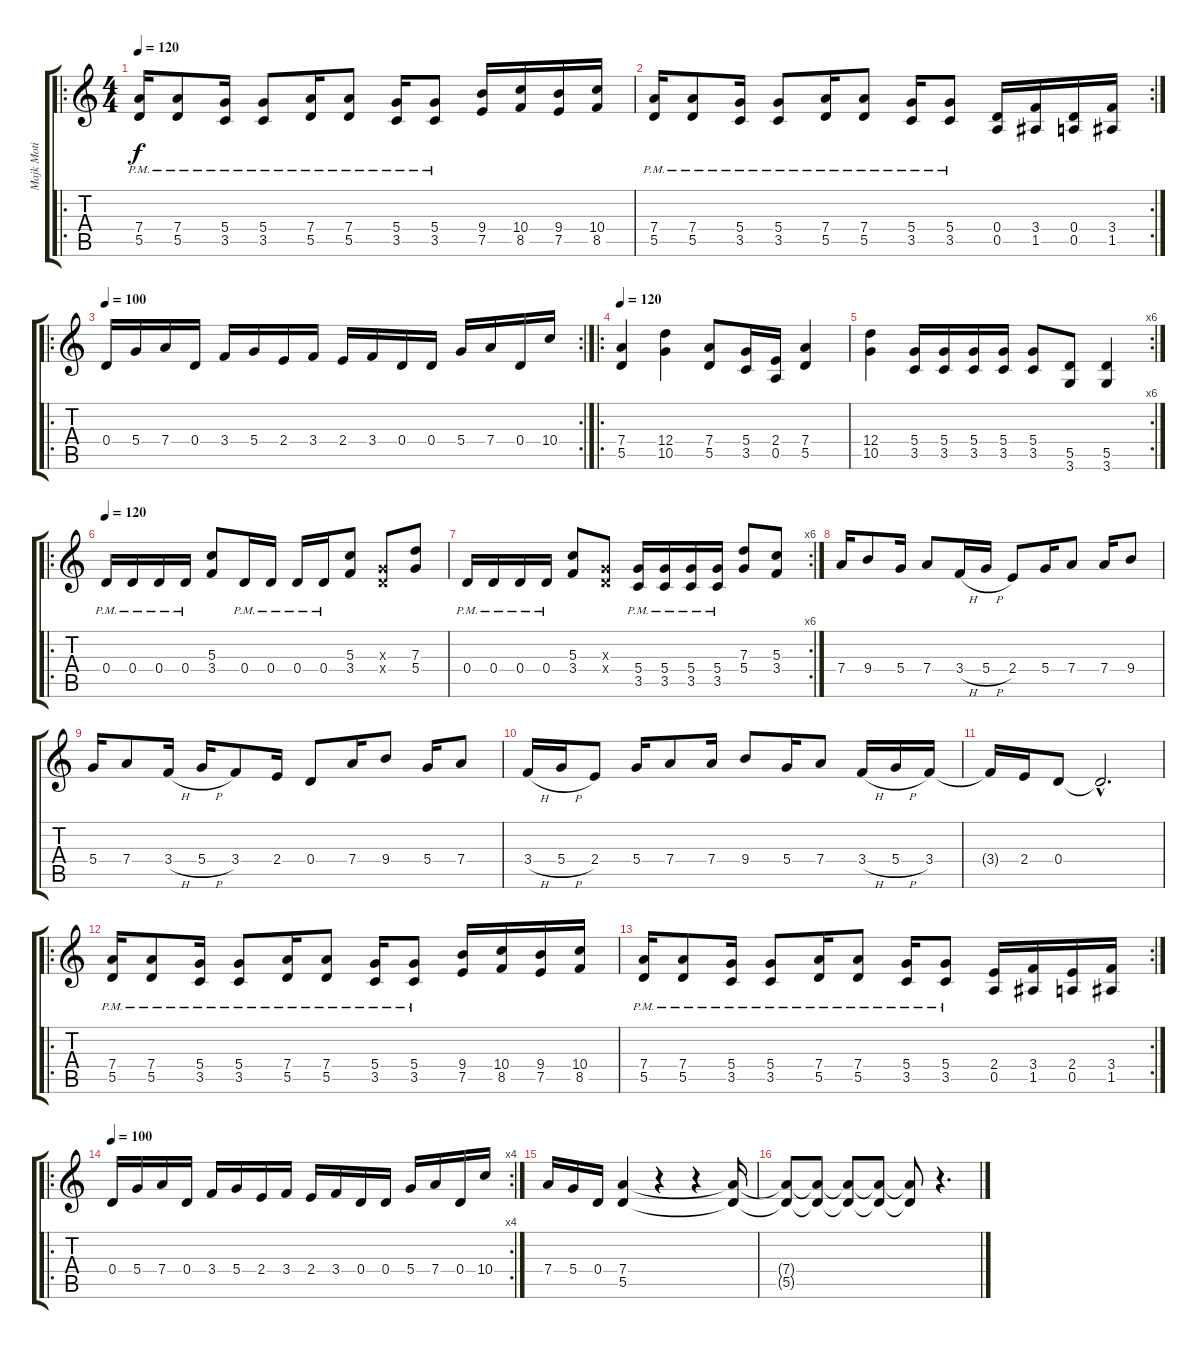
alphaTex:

\track ("Majk Moti" "Majk Moti") {instrument distortionguitar}
\staff {score tabs}
\tuning (E4 B3 G3 D3 A2 E2) {hide}
\ro
\ts (4 4)
\tempo 120
\clef g2
\ks c
(7.4{pm} 5.5{pm}).16{dy f} (7.4{pm} 5.5{pm}).8 (5.4{pm} 3.5{pm}).16 (5.4{pm} 3.5{pm}).8 (7.4{pm} 5.5{pm}).16 (7.4{pm} 5.5{pm}).8 (5.4{pm} 3.5{pm}).16 (5.4{pm} 3.5{pm}).8 (9.4 7.5).16 (10.4 8.5).16 (9.4 7.5).16 (10.4 8.5).16 |
\rc 2
(7.4{pm} 5.5{pm}).16 (7.4{pm} 5.5{pm}).8 (5.4{pm} 3.5{pm}).16 (5.4{pm} 3.5{pm}).8 (7.4{pm} 5.5{pm}).16 (7.4{pm} 5.5{pm}).8 (5.4{pm} 3.5{pm}).16 (5.4{pm} 3.5{pm}).8 (0.4 0.5).16 (3.4 1.5).16 (0.4 0.5).16 (3.4 1.5).16 |
\ro
\rc 2
\tempo 100
0.4.16 5.4.16 7.4.16 0.4.16 3.4.16 5.4.16 2.4.16 3.4.16 2.4.16 3.4.16 0.4.16 0.4.16 5.4.16 7.4.16 0.4.16 10.4.16 |
\ro
\tempo 120
(7.4 5.5).4 (12.4 10.5).4 (7.4 5.5).8 (5.4 3.5).16 (2.4 0.5).16 (7.4 5.5).4 |
\rc 6
(12.4 10.5).4 (5.4 3.5).16 (5.4 3.5).16 (5.4 3.5).16 (5.4 3.5).16 (5.4 3.5).8 (5.5 3.6).8 (5.5 3.6).4 |
\ro
\tempo 120
0.4{pm}.16 0.4{pm}.16 0.4{pm}.16 0.4{pm}.16 (5.3 3.4).8 0.4{pm}.16 0.4{pm}.16 0.4{pm}.16 0.4{pm}.16 (5.3 3.4).8 (0.3{x} 0.4{x}).8 (7.3 5.4).8 |
\rc 6
0.4{pm}.16 0.4{pm}.16 0.4{pm}.16 0.4{pm}.16 (5.3 3.4).8 (0.3{x} 0.4{x}).8 (5.4{pm} 3.5).16 (5.4{pm} 3.5).16 (5.4{pm} 3.5).16 (5.4{pm} 3.5).16 (7.3 5.4).8 (5.3 3.4).8 |
7.4.16 9.4.8 5.4.16 7.4.8 3.4{h}.16 5.4{h}.16 2.4.8 5.4.16 7.4.8 7.4.16 9.4.8 |
5.4.16 7.4.8 3.4{h}.16 5.4{h}.16 3.4.8 2.4.16 0.4.8 7.4.16 9.4.8 5.4.16 7.4.8 |
3.4{h}.16 5.4{h}.16 2.4.8 5.4.16 7.4.8 7.4.16 9.4.8 5.4.16 7.4.8 3.4{h}.16 5.4{h}.16 3.4.16 |
3.4{t}.16 2.4.16 0.4.8 0.4{hac t}.2{d} |
\ro
(7.4{pm} 5.5{pm}).16 (7.4{pm} 5.5{pm}).8 (5.4{pm} 3.5{pm}).16 (5.4{pm} 3.5{pm}).8 (7.4{pm} 5.5{pm}).16 (7.4{pm} 5.5{pm}).8 (5.4{pm} 3.5{pm}).16 (5.4{pm} 3.5{pm}).8 (9.4 7.5).16 (10.4 8.5).16 (9.4 7.5).16 (10.4 8.5).16 |
\rc 2
(7.4{pm} 5.5{pm}).16 (7.4{pm} 5.5{pm}).8 (5.4{pm} 3.5{pm}).16 (5.4{pm} 3.5{pm}).8 (7.4{pm} 5.5{pm}).16 (7.4{pm} 5.5{pm}).8 (5.4{pm} 3.5{pm}).16 (5.4{pm} 3.5{pm}).8 (2.4 0.5).16 (3.4 1.5).16 (2.4 0.5).16 (3.4 1.5).16 |
\ro
\rc 4
\tempo 100
0.4.16 5.4.16 7.4.16 0.4.16 3.4.16 5.4.16 2.4.16 3.4.16 2.4.16 3.4.16 0.4.16 0.4.16 5.4.16 7.4.16 0.4.16 10.4.16 |
7.4.16 5.4.16 0.4.16 (7.4 5.5).4 r.4 r.4 (7.4{t} 5.5{t}).16 |
(7.4{t} 5.5{t}).8{volume 10} (7.4{t} 5.5{t}).8{volume 8} (7.4{t} 5.5{t}).8{volume 5} (7.4{t} 5.5{t}).8{volume 3} (7.4{t} 5.5{t}).8{volume 1} r.4{d}
